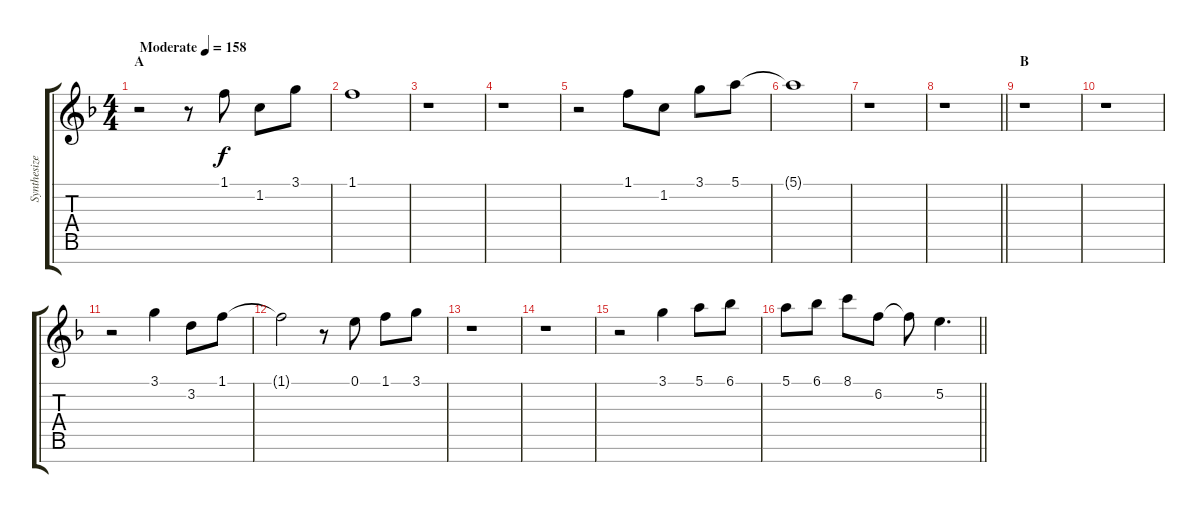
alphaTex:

\track ("Synthesizer III" "Synthesize") {instrument fx5brightness}
\staff {score tabs}
\tuning (E5 B4 G4 D4 A3 E3 B2) {hide}
\ts (4 4)
\section ("" "A")
\tempo (158 "Moderate")
\clef g2
\ks f
r.2{dy f instrument fx5brightness} r.8 1.1.8 1.2.8 3.1.8 |
1.1.1 |
r.1 |
r.1 |
r.2 1.1.8 1.2.8 3.1.8 5.1.8 |
5.1{t}.1 |
r.1 |
\barLineRight lightlight
r.1 |
\section ("" "B")
r.1 |
r.1 |
r.2 3.1.4 3.2.8 1.1.8 |
1.1{t}.2 r.8 0.1.8 1.1.8 3.1.8 |
r.1 |
r.1 |
r.2 3.1.4 5.1.8 6.1.8 |
\barLineRight lightlight
5.1.8 6.1.8 8.1.8 6.2.8 6.2{t}.8 5.2.4{d}
